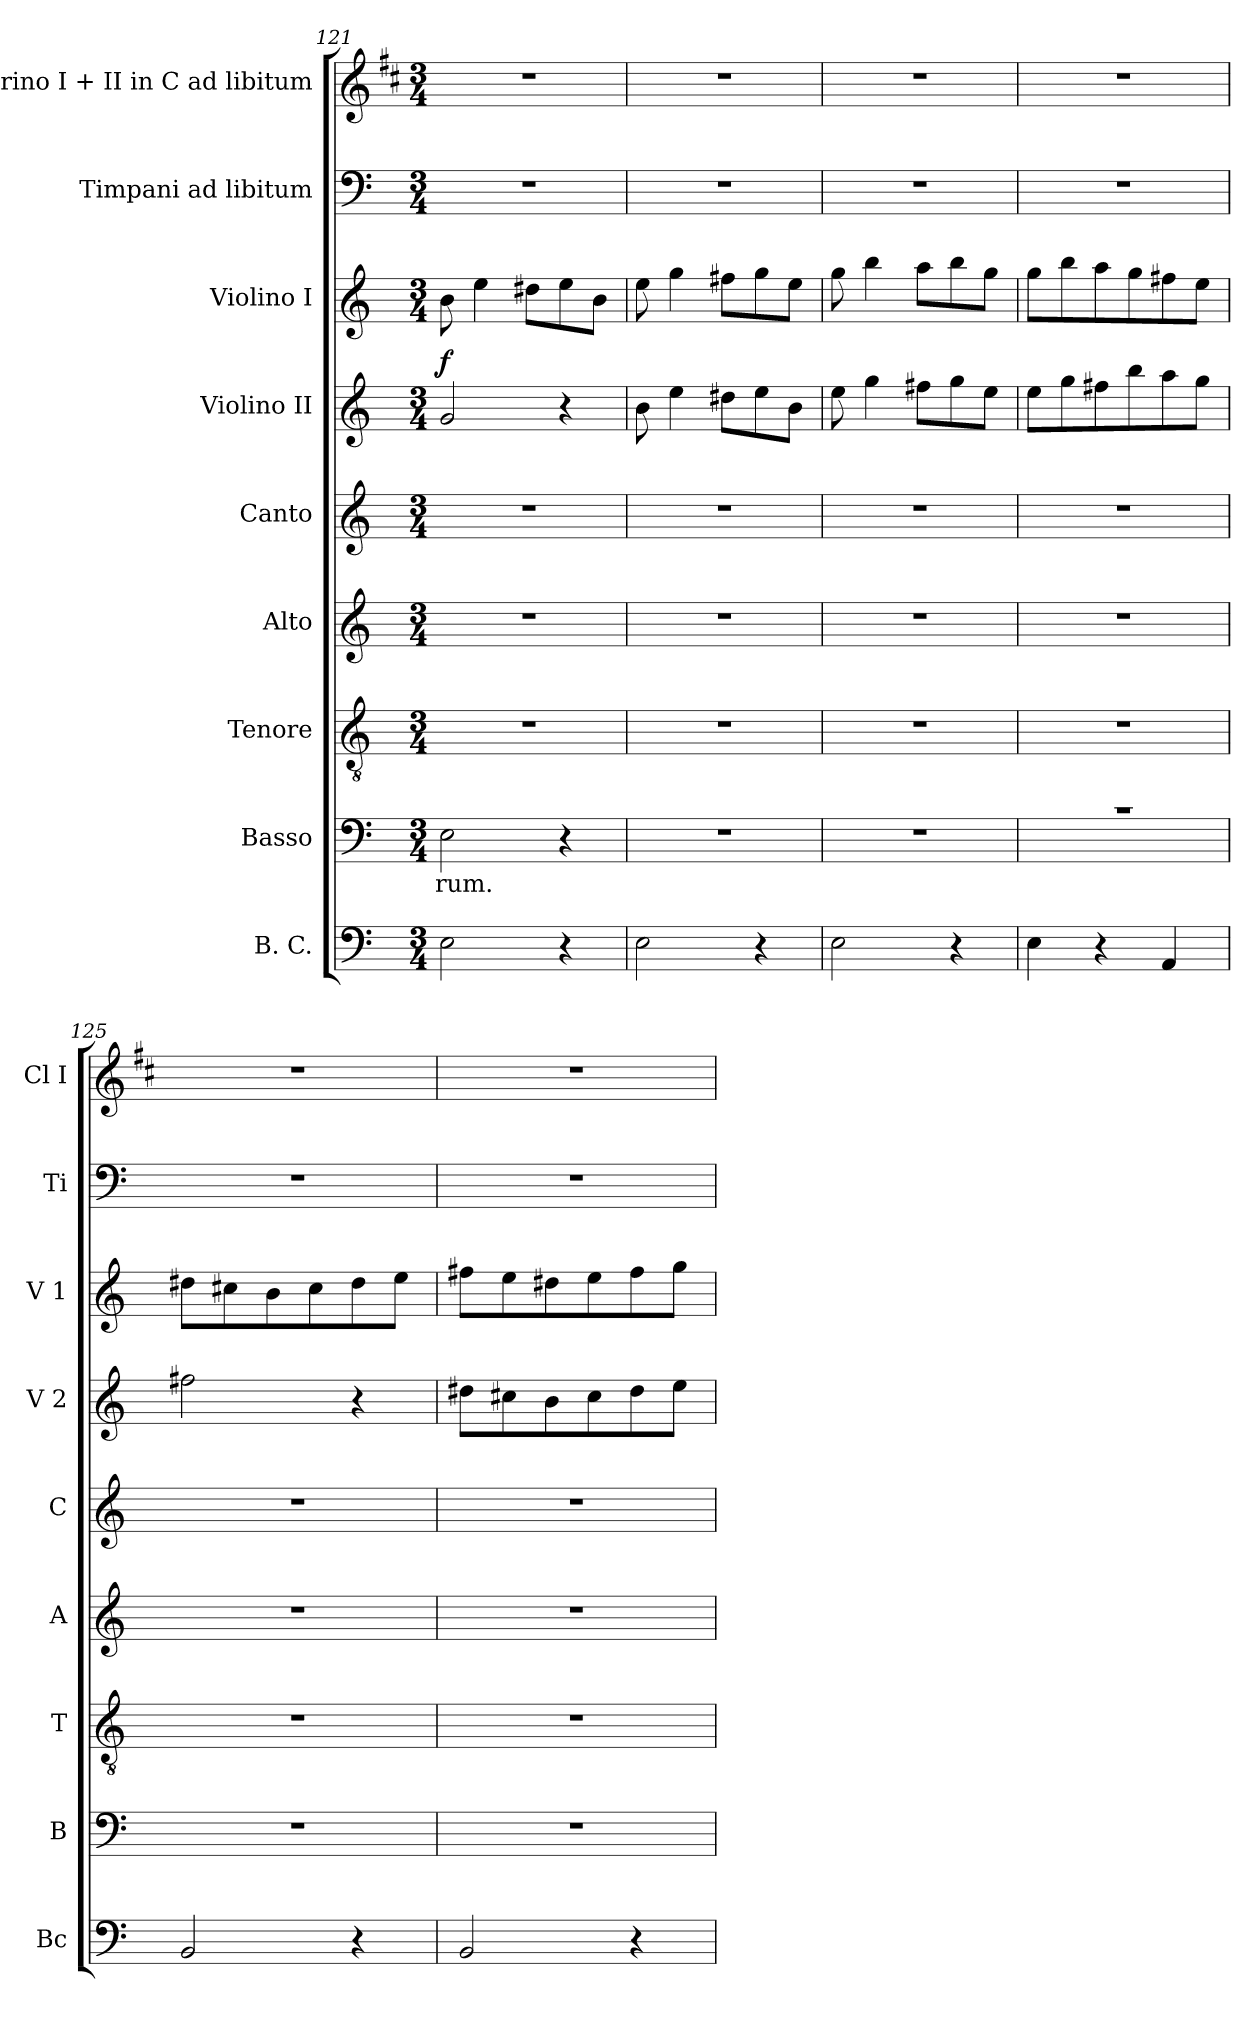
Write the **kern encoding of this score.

**kern	**kern	**text	**kern	**kern	**kern	**kern	**dynam	**kern	**kern	**kern
*part9	*part8	*part8	*part7	*part6	*part5	*part4	*part4	*part3	*part2	*part1
*staff9	*staff8	*staff8	*staff7	*staff6	*staff5	*staff4	*staff4	*staff3	*staff2	*staff1
*I"B. C.	*I"Basso	*	*I"Tenore	*I"Alto	*I"Canto	*I"Violino II	*	*I"Violino I	*I"Timpani ad libitum	*I"Clarino I + II in C ad libitum
*I'Bc	*I'B	*	*I'T	*I'A	*I'C	*I'V 2	*	*I'V 1	*I'Ti	*I'Cl I
*clefF4	*clefF4	*	*clefGv2	*clefG2	*clefG2	*clefG2	*	*clefG2	*clefF4	*clefG2
*	*	*	*	*	*	*	*	*	*	*ITrd1c2
*k[]	*k[]	*	*k[]	*k[]	*k[]	*k[]	*	*k[]	*k[]	*k[]
*M3/4	*M3/4	*	*M3/4	*M3/4	*M3/4	*M3/4	*	*M3/4	*M3/4	*M3/4
=121	=121	=121	=121	=121	=121	=121	=121	=121	=121	=121
!	!	!LO:LY:b	!	!	!	!	!LO:DY:a	!	!	!
2E\	2E\	-rum.	2.r	2.r	2.r	2g/	f	8b\	2.r	2.r
.	.	.	.	.	.	.	.	4ee\	.	.
.	.	.	.	.	.	.	.	8dd#X\L	.	.
4r	4r	.	.	.	.	4r	.	8ee\	.	.
.	.	.	.	.	.	.	.	8b\J	.	.
=122	=122	=122	=122	=122	=122	=122	=122	=122	=122	=122
2E\	2.r	.	2.r	2.r	2.r	8b\	.	8ee\	2.r	2.r
.	.	.	.	.	.	4ee\	.	4gg\	.	.
.	.	.	.	.	.	8dd#X\L	.	8ff#X\L	.	.
4r	.	.	.	.	.	8ee\	.	8gg\	.	.
.	.	.	.	.	.	8b\J	.	8ee\J	.	.
=123	=123	=123	=123	=123	=123	=123	=123	=123	=123	=123
2E\	2.r	.	2.r	2.r	2.r	8ee\	.	8gg\	2.r	2.r
.	.	.	.	.	.	4gg\	.	4bb\	.	.
.	.	.	.	.	.	8ff#X\L	.	8aa\L	.	.
4r	.	.	.	.	.	8gg\	.	8bb\	.	.
.	.	.	.	.	.	8ee\J	.	8gg\J	.	.
!!LO:LB:g=z
=124	=124	=124	=124	=124	=124	=124	=124	=124	=124	=124
*	*^	*	*	*	*	*	*	*	*	*
4E\	2.r	4E\yy	.	2.r	2.r	2.r	8ee\L	.	8gg\L	2.r	2.r
.	.	.	.	.	.	.	8gg\	.	8bb\	.	.
4r	.	2ryy	.	.	.	.	8ff#X\	.	8aa\	.	.
.	.	.	.	.	.	.	8bb\	.	8gg\	.	.
4AA/	.	.	.	.	.	.	8aa\	.	8ff#X\	.	.
.	.	.	.	.	.	.	8gg\J	.	8ee\J	.	.
*	*v	*v	*	*	*	*	*	*	*	*	*
=125	=125	=125	=125	=125	=125	=125	=125	=125	=125	=125
2BB/	2.r	.	2.r	2.r	2.r	2ff#X\	.	8dd#X\L	2.r	2.r
.	.	.	.	.	.	.	.	8cc#X\	.	.
.	.	.	.	.	.	.	.	8b\	.	.
.	.	.	.	.	.	.	.	8cc#\	.	.
4r	.	.	.	.	.	4r	.	8dd#\	.	.
.	.	.	.	.	.	.	.	8ee\J	.	.
=126	=126	=126	=126	=126	=126	=126	=126	=126	=126	=126
2BB/	2.r	.	2.r	2.r	2.r	8dd#X\L	.	8ff#X\L	2.r	2.r
.	.	.	.	.	.	8cc#X\	.	8ee\	.	.
.	.	.	.	.	.	8b\	.	8dd#X\	.	.
.	.	.	.	.	.	8cc#\	.	8ee\	.	.
4r	.	.	.	.	.	8dd#\	.	8ff#\	.	.
.	.	.	.	.	.	8ee\J	.	8gg\J	.	.
=	=	=	=	=	=	=	=	=	=	=
*-	*-	*-	*-	*-	*-	*-	*-	*-	*-	*-
